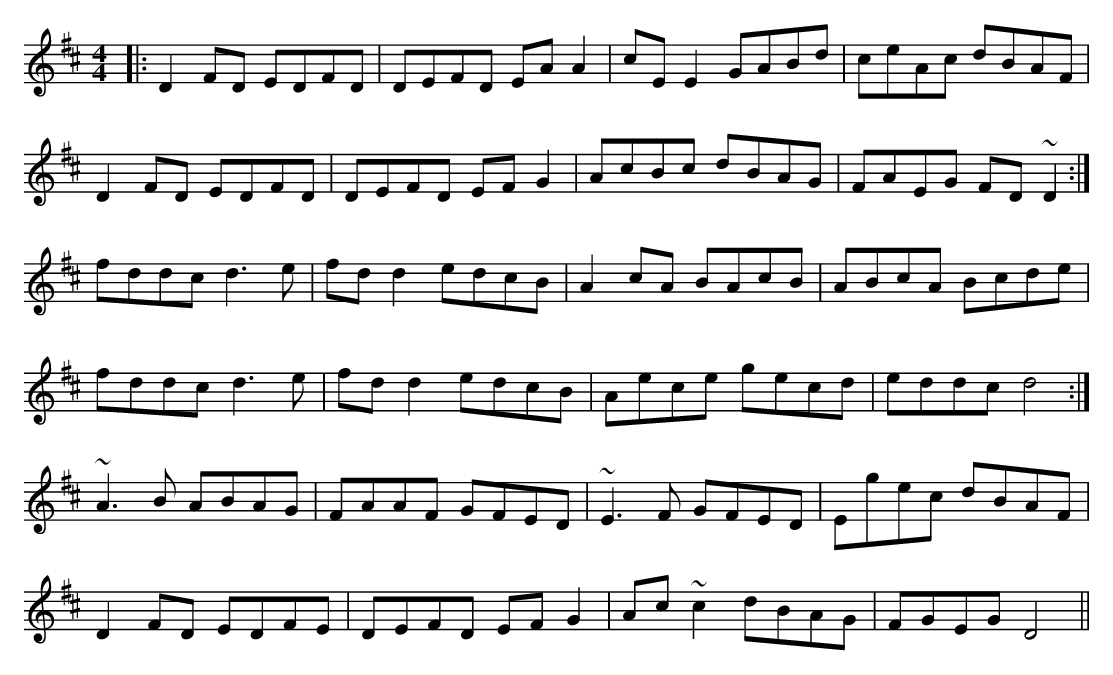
X:1
M:4/4
K:D
|:D2 FD EDFD|DEFD EA A2|cE E2 GABd|ceAc dBAF|
D2 FD EDFD|DEFD EFG2|AcBc dBAG|FAEG FD~D2:|
fddc d3e|fd d2edcB|A2cA BAcB|ABcA Bcde|
fddc d3e|fd d2 edcB|Aece gecd|eddc d4:|
~A3 B ABAG|FAAF GFED|~E3F GFED|Egec dBAF|
D2FD EDFE|DEFD EFG2|Ac ~c2 dBAG|FGEG D4||
